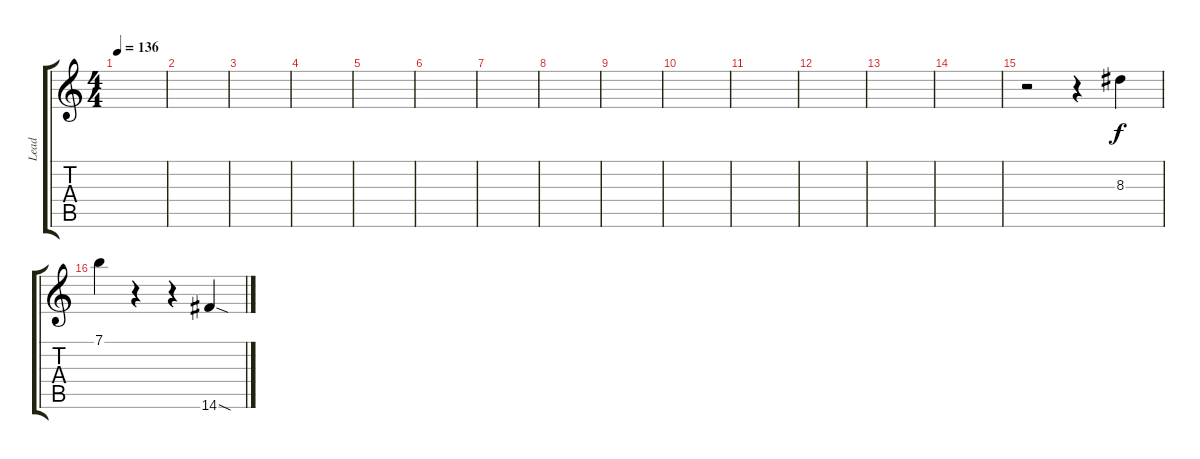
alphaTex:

\track ("Lead" "Lead") {instrument distortionguitar}
\staff {score tabs}
\tuning (E4 B3 G3 D3 A2 E2) {hide}
\ts (4 4)
\tempo 136
\clef g2
\ks c
|
|
|
|
|
|
|
|
|
|
|
|
|
|
r.2 r.4 8.3.4 |
7.1.4 r.4 r.4 14.6{sod}.4
